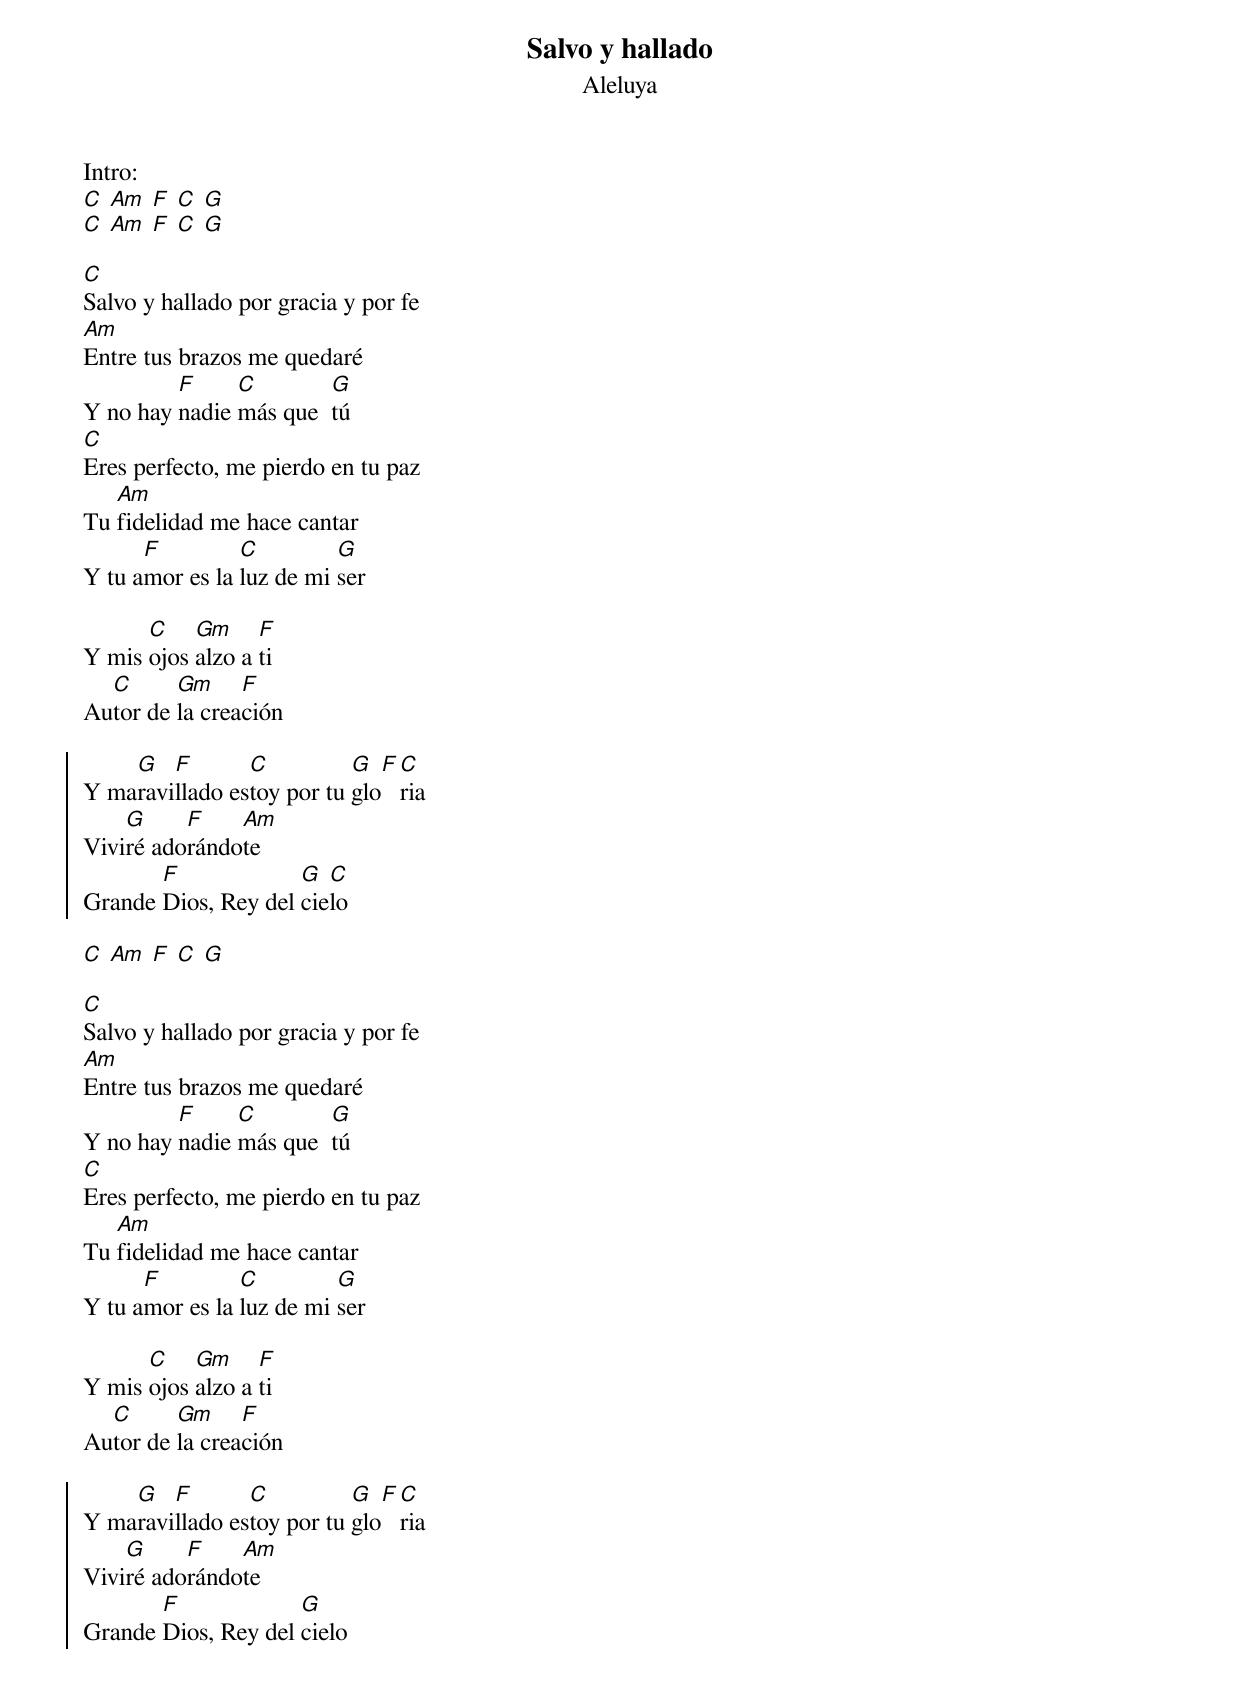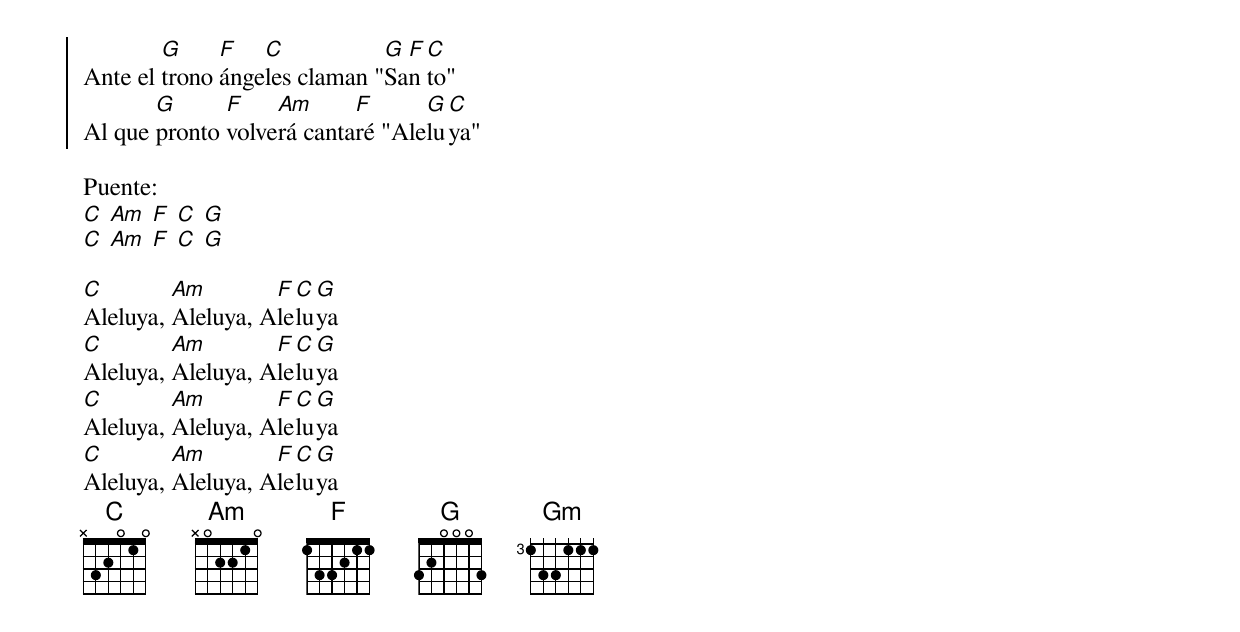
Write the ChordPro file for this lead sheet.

{title: Salvo y hallado}
{subtitle:Aleluya}
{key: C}

Intro:
[C] [Am] [F] [C] [G]
[C] [Am] [F] [C] [G]

[C]Salvo y hallado por gracia y por fe
[Am]Entre tus brazos me quedaré
Y no hay [F]nadie [C]más que  [G]tú
[C]Eres perfecto, me pierdo en tu paz
Tu [Am]fidelidad me hace cantar
Y tu a[F]mor es la [C]luz de mi [G]ser

Y mis [C]ojos [Gm]alzo a [F]ti
Au[C]tor de [Gm]la crea[F]ción

{start_of_chorus}
Y ma[G]ravi[F]llado es[C]toy por tu [G]glo[F][C]ria
Vivi[G]ré ado[F]rándo[Am]te
Grande [F]Dios, Rey del [G]cie[C]lo
{end_of_chorus}

[C] [Am] [F] [C] [G]

[C]Salvo y hallado por gracia y por fe
[Am]Entre tus brazos me quedaré
Y no hay [F]nadie [C]más que  [G]tú
[C]Eres perfecto, me pierdo en tu paz
Tu [Am]fidelidad me hace cantar
Y tu a[F]mor es la [C]luz de mi [G]ser

Y mis [C]ojos [Gm]alzo a [F]ti
Au[C]tor de [Gm]la crea[F]ción

{start_of_chorus}
Y ma[G]ravi[F]llado es[C]toy por tu [G]glo[F][C]ria
Vivi[G]ré ado[F]rándo[Am]te
Grande [F]Dios, Rey del [G]cielo
Ante el [G]trono [F]ánge[C]les claman "[G]Sa[F]n[C]to"
Al que [G]pronto [F]volve[Am]rá canta[F]ré "Ale[G]lu[C]ya"
{end_of_chorus}

Puente:
[C] [Am] [F] [C] [G]
[C] [Am] [F] [C] [G]

[C]Aleluya, [Am]Aleluya, A[F]le[C]lu[G]ya
[C]Aleluya, [Am]Aleluya, A[F]le[C]lu[G]ya
[C]Aleluya, [Am]Aleluya, A[F]le[C]lu[G]ya
[C]Aleluya, [Am]Aleluya, A[F]le[C]lu[G]ya
